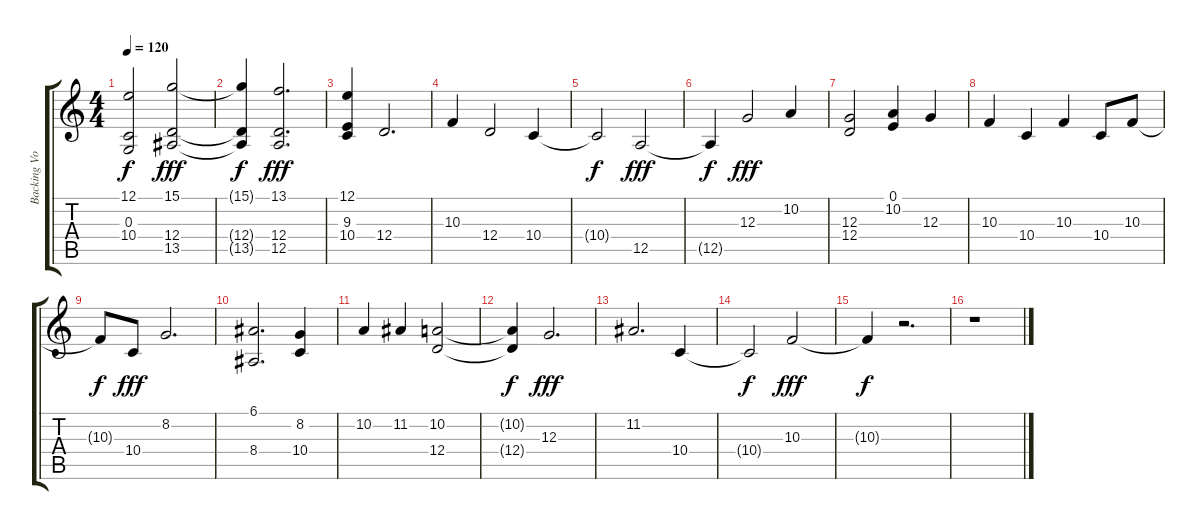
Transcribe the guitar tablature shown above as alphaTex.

\track ("Backing Vocals" "Backing Vo") {instrument choiraahs}
\staff {score tabs}
\tuning (E4 B3 G3 D3 A2 E2) {hide}
\ts (4 4)
\tempo 120
\clef g2
\ks c
(12.1{t} 0.3{t} 10.4{t}).2{dy f} (15.1 12.4 13.5).2{dy fff} |
(15.1{t} 12.4{t} 13.5{t}).4{dy f} (13.1 12.4 12.5).2{d dy fff} |
(12.1 9.3 10.4).4 12.4.2{d} |
10.3.4 12.4.2 10.4.4 |
10.4{t}.2{dy f} 12.5.2{dy fff} |
12.5{t}.4{dy f} 12.3.2{dy fff} 10.2.4 |
(12.3 12.4).2 (0.1 10.2).4 12.3.4 |
10.3.4 10.4.4 10.3.4 10.4.8 10.3.8 |
10.3{t}.8{dy f} 10.4.8{dy fff} 8.2.2{d} |
(6.1 8.4).2{d} (8.2 10.4).4 |
10.2.4 11.2.4 (10.2 12.4).2 |
(10.2{t} 12.4{t}).4{dy f} 12.3.2{d dy fff} |
11.2.2{d} 10.4.4 |
10.4{t}.2{dy f} 10.3.2{dy fff} |
10.3{t}.4{dy f} r.2{d} |
r.1
